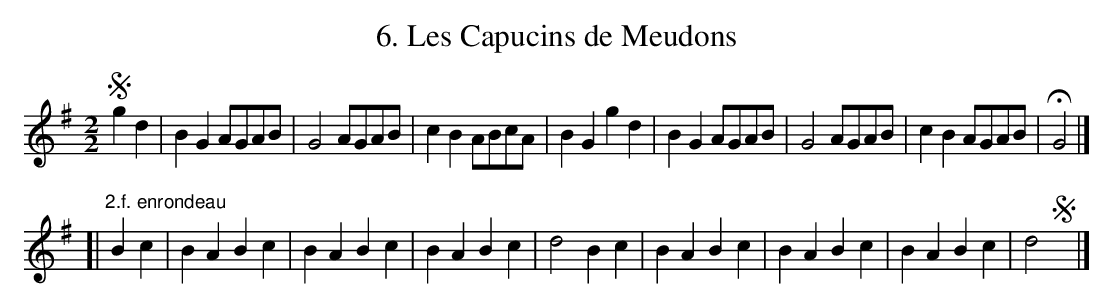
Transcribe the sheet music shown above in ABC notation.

X:1
T: 6. Les Capucins de Meudons
M: 2/2
L: 1/8
K: G
!segno!g2d2 |\
B2G2 AGAB | G4 AGAB | c2B2 ABcA | B2G2 g2d2 |\
B2G2 AGAB | G4 AGAB | c2B2 AGAB | HG4 |]
[| "2.f. enrondeau"B2c2 |\
B2A2 B2c2 | B2A2 B2c2 | B2A2 B2c2 | d4 B2c2 |\
B2A2 B2c2 | B2A2 B2c2 | B2A2 B2c2 | d4 !segno!y|]
